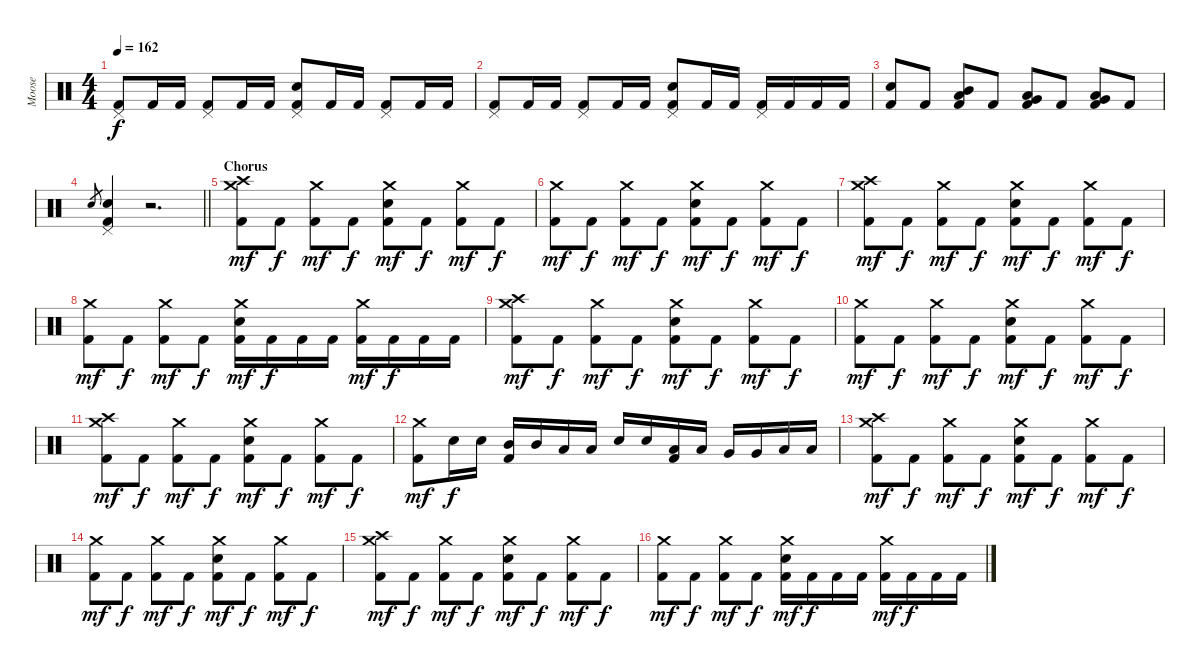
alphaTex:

\track ("Moose" "Moose") {instrument percussion}
\staff {score}
\articulation defaults
\ts (4 4)
\tempo 162
\clef neutral
\ks c
("Kick (hit) 2" "Pedal Hi-Hat (hit)").8{dy f} "Kick (hit) 2".16 "Kick (hit) 2".16 ("Kick (hit) 2" "Pedal Hi-Hat (hit)").8 "Kick (hit) 2".16 "Kick (hit) 2".16 ("Kick (hit) 2" "Snare (hit) 2" "Pedal Hi-Hat (hit)").8 "Kick (hit) 2".16 "Kick (hit) 2".16 ("Kick (hit) 2" "Pedal Hi-Hat (hit)").8 "Kick (hit) 2".16 "Kick (hit) 2".16 |
("Kick (hit) 2" "Pedal Hi-Hat (hit)").8 "Kick (hit) 2".16 "Kick (hit) 2".16 ("Kick (hit) 2" "Pedal Hi-Hat (hit)").8 "Kick (hit) 2".16 "Kick (hit) 2".16 ("Kick (hit) 2" "Snare (hit) 2" "Pedal Hi-Hat (hit)").8 "Kick (hit) 2".16 "Kick (hit) 2".16 ("Kick (hit) 2" "Pedal Hi-Hat (hit)").16 "Kick (hit) 2".16 "Kick (hit) 2".16 "Kick (hit) 2".16 |
("Kick (hit) 2" "Snare (hit) 2").8 "Kick (hit) 2".8 ("Kick (hit) 2" "Low Tom (hit)" "Mid Tom (hit)").8 "Kick (hit) 2".8 ("Kick (hit) 2" "Very Low Tom (hit)" "Low Tom (hit)").8 "Kick (hit) 2".8 ("Kick (hit) 2" "Low Floor Tom (hit)" "Very Low Tom (hit)").8 "Kick (hit) 2".8 |
\barLineRight lightlight "Snare (hit) 2".8{gr}
("Kick (hit) 2" "Snare (hit) 2" "Pedal Hi-Hat (hit)").4 r.2{d} |
\section ("" "Chorus")
("Kick (hit) 2" "Crash high (hit)" "Crash medium (hit)").8{dy mf} "Kick (hit) 2".8{dy f} ("Kick (hit) 2" "Crash medium (hit)").8{dy mf} "Kick (hit) 2".8{dy f} ("Kick (hit) 2" "Snare (hit) 2" "Crash medium (hit)").8{dy mf} "Kick (hit) 2".8{dy f} ("Kick (hit) 2" "Crash medium (hit)").8{dy mf} "Kick (hit) 2".8{dy f} |
("Kick (hit) 2" "Crash medium (hit)").8{dy mf} "Kick (hit) 2".8{dy f} ("Kick (hit) 2" "Crash medium (hit)").8{dy mf} "Kick (hit) 2".8{dy f} ("Kick (hit) 2" "Snare (hit) 2" "Crash medium (hit)").8{dy mf} "Kick (hit) 2".8{dy f} ("Kick (hit) 2" "Crash medium (hit)").8{dy mf} "Kick (hit) 2".8{dy f} |
("Kick (hit) 2" "Crash high (hit)" "Crash medium (hit)").8{dy mf} "Kick (hit) 2".8{dy f} ("Kick (hit) 2" "Crash medium (hit)").8{dy mf} "Kick (hit) 2".8{dy f} ("Kick (hit) 2" "Snare (hit) 2" "Crash medium (hit)").8{dy mf} "Kick (hit) 2".8{dy f} ("Kick (hit) 2" "Crash medium (hit)").8{dy mf} "Kick (hit) 2".8{dy f} |
("Kick (hit) 2" "Crash medium (hit)").8{dy mf} "Kick (hit) 2".8{dy f} ("Kick (hit) 2" "Crash medium (hit)").8{dy mf} "Kick (hit) 2".8{dy f} ("Kick (hit) 2" "Snare (hit) 2" "Crash medium (hit)").16{dy mf} "Kick (hit) 2".16{dy f} "Kick (hit) 2".16 "Kick (hit) 2".16 ("Kick (hit) 2" "Crash medium (hit)").16{dy mf} "Kick (hit) 2".16{dy f} "Kick (hit) 2".16 "Kick (hit) 2".16 |
("Kick (hit) 2" "Crash high (hit)" "Crash medium (hit)").8{dy mf} "Kick (hit) 2".8{dy f} ("Kick (hit) 2" "Crash medium (hit)").8{dy mf} "Kick (hit) 2".8{dy f} ("Kick (hit) 2" "Snare (hit) 2" "Crash medium (hit)").8{dy mf} "Kick (hit) 2".8{dy f} ("Kick (hit) 2" "Crash medium (hit)").8{dy mf} "Kick (hit) 2".8{dy f} |
("Kick (hit) 2" "Crash medium (hit)").8{dy mf} "Kick (hit) 2".8{dy f} ("Kick (hit) 2" "Crash medium (hit)").8{dy mf} "Kick (hit) 2".8{dy f} ("Kick (hit) 2" "Snare (hit) 2" "Crash medium (hit)").8{dy mf} "Kick (hit) 2".8{dy f} ("Kick (hit) 2" "Crash medium (hit)").8{dy mf} "Kick (hit) 2".8{dy f} |
("Kick (hit) 2" "Crash high (hit)" "Crash medium (hit)").8{dy mf} "Kick (hit) 2".8{dy f} ("Kick (hit) 2" "Crash medium (hit)").8{dy mf} "Kick (hit) 2".8{dy f} ("Kick (hit) 2" "Snare (hit) 2" "Crash medium (hit)").8{dy mf} "Kick (hit) 2".8{dy f} ("Kick (hit) 2" "Crash medium (hit)").8{dy mf} "Kick (hit) 2".8{dy f} |
("Kick (hit) 2" "Crash medium (hit)").8{dy mf} "Snare (hit) 2".16{dy f} "Snare (hit) 2".16 ("Kick (hit) 2" "Mid Tom (hit)").16 "Mid Tom (hit)".16 "Low Tom (hit)".16 "Low Tom (hit)".16 "Snare (hit) 2".16 "Snare (hit) 2".16 ("Kick (hit) 2" "Low Tom (hit)").16 "Low Tom (hit)".16 "Very Low Tom (hit)".16 "Very Low Tom (hit)".16 "Low Floor Tom (hit)".16 "Low Floor Tom (hit)".16 |
("Kick (hit) 2" "Crash high (hit)" "Crash medium (hit)").8{dy mf} "Kick (hit) 2".8{dy f} ("Kick (hit) 2" "Crash medium (hit)").8{dy mf} "Kick (hit) 2".8{dy f} ("Kick (hit) 2" "Snare (hit) 2" "Crash medium (hit)").8{dy mf} "Kick (hit) 2".8{dy f} ("Kick (hit) 2" "Crash medium (hit)").8{dy mf} "Kick (hit) 2".8{dy f} |
("Kick (hit) 2" "Crash medium (hit)").8{dy mf} "Kick (hit) 2".8{dy f} ("Kick (hit) 2" "Crash medium (hit)").8{dy mf} "Kick (hit) 2".8{dy f} ("Kick (hit) 2" "Snare (hit) 2" "Crash medium (hit)").8{dy mf} "Kick (hit) 2".8{dy f} ("Kick (hit) 2" "Crash medium (hit)").8{dy mf} "Kick (hit) 2".8{dy f} |
("Kick (hit) 2" "Crash high (hit)" "Crash medium (hit)").8{dy mf} "Kick (hit) 2".8{dy f} ("Kick (hit) 2" "Crash medium (hit)").8{dy mf} "Kick (hit) 2".8{dy f} ("Kick (hit) 2" "Snare (hit) 2" "Crash medium (hit)").8{dy mf} "Kick (hit) 2".8{dy f} ("Kick (hit) 2" "Crash medium (hit)").8{dy mf} "Kick (hit) 2".8{dy f} |
("Kick (hit) 2" "Crash medium (hit)").8{dy mf} "Kick (hit) 2".8{dy f} ("Kick (hit) 2" "Crash medium (hit)").8{dy mf} "Kick (hit) 2".8{dy f} ("Kick (hit) 2" "Snare (hit) 2" "Crash medium (hit)").16{dy mf} "Kick (hit) 2".16{dy f} "Kick (hit) 2".16 "Kick (hit) 2".16 ("Kick (hit) 2" "Crash medium (hit)").16{dy mf} "Kick (hit) 2".16{dy f} "Kick (hit) 2".16 "Kick (hit) 2".16
